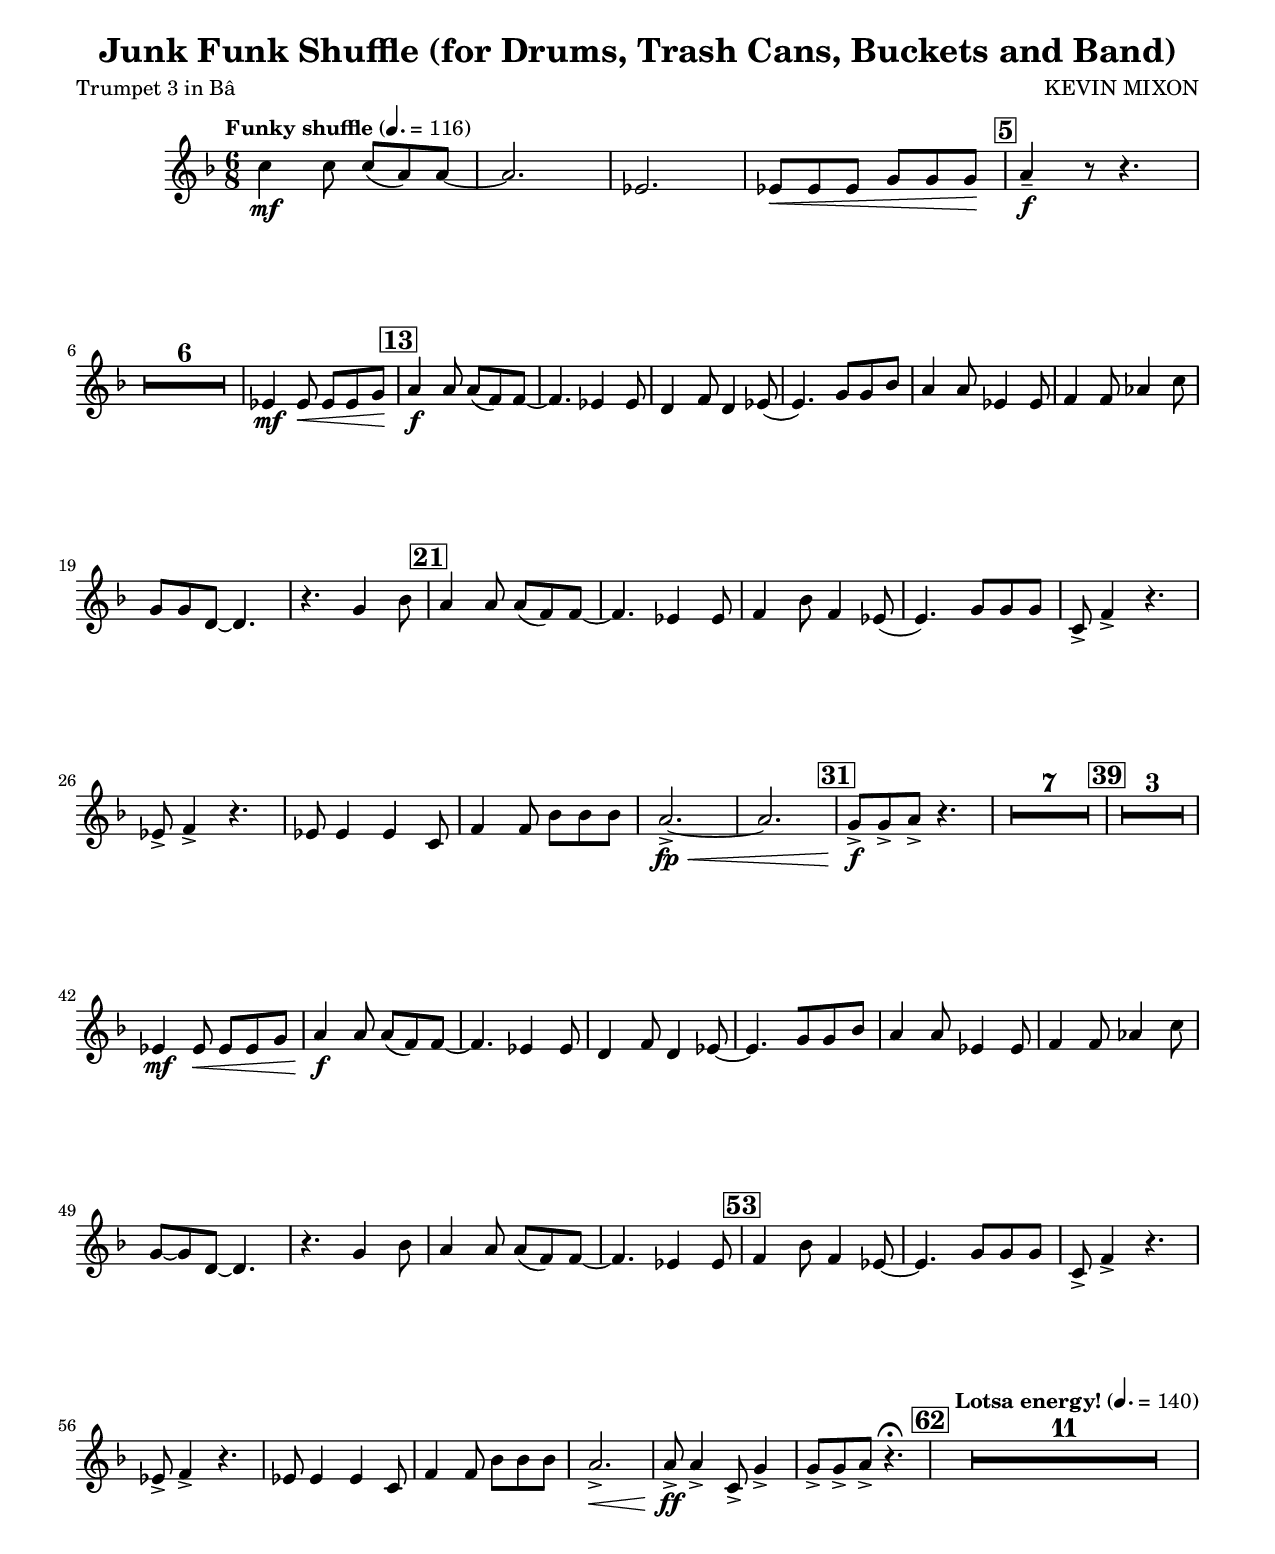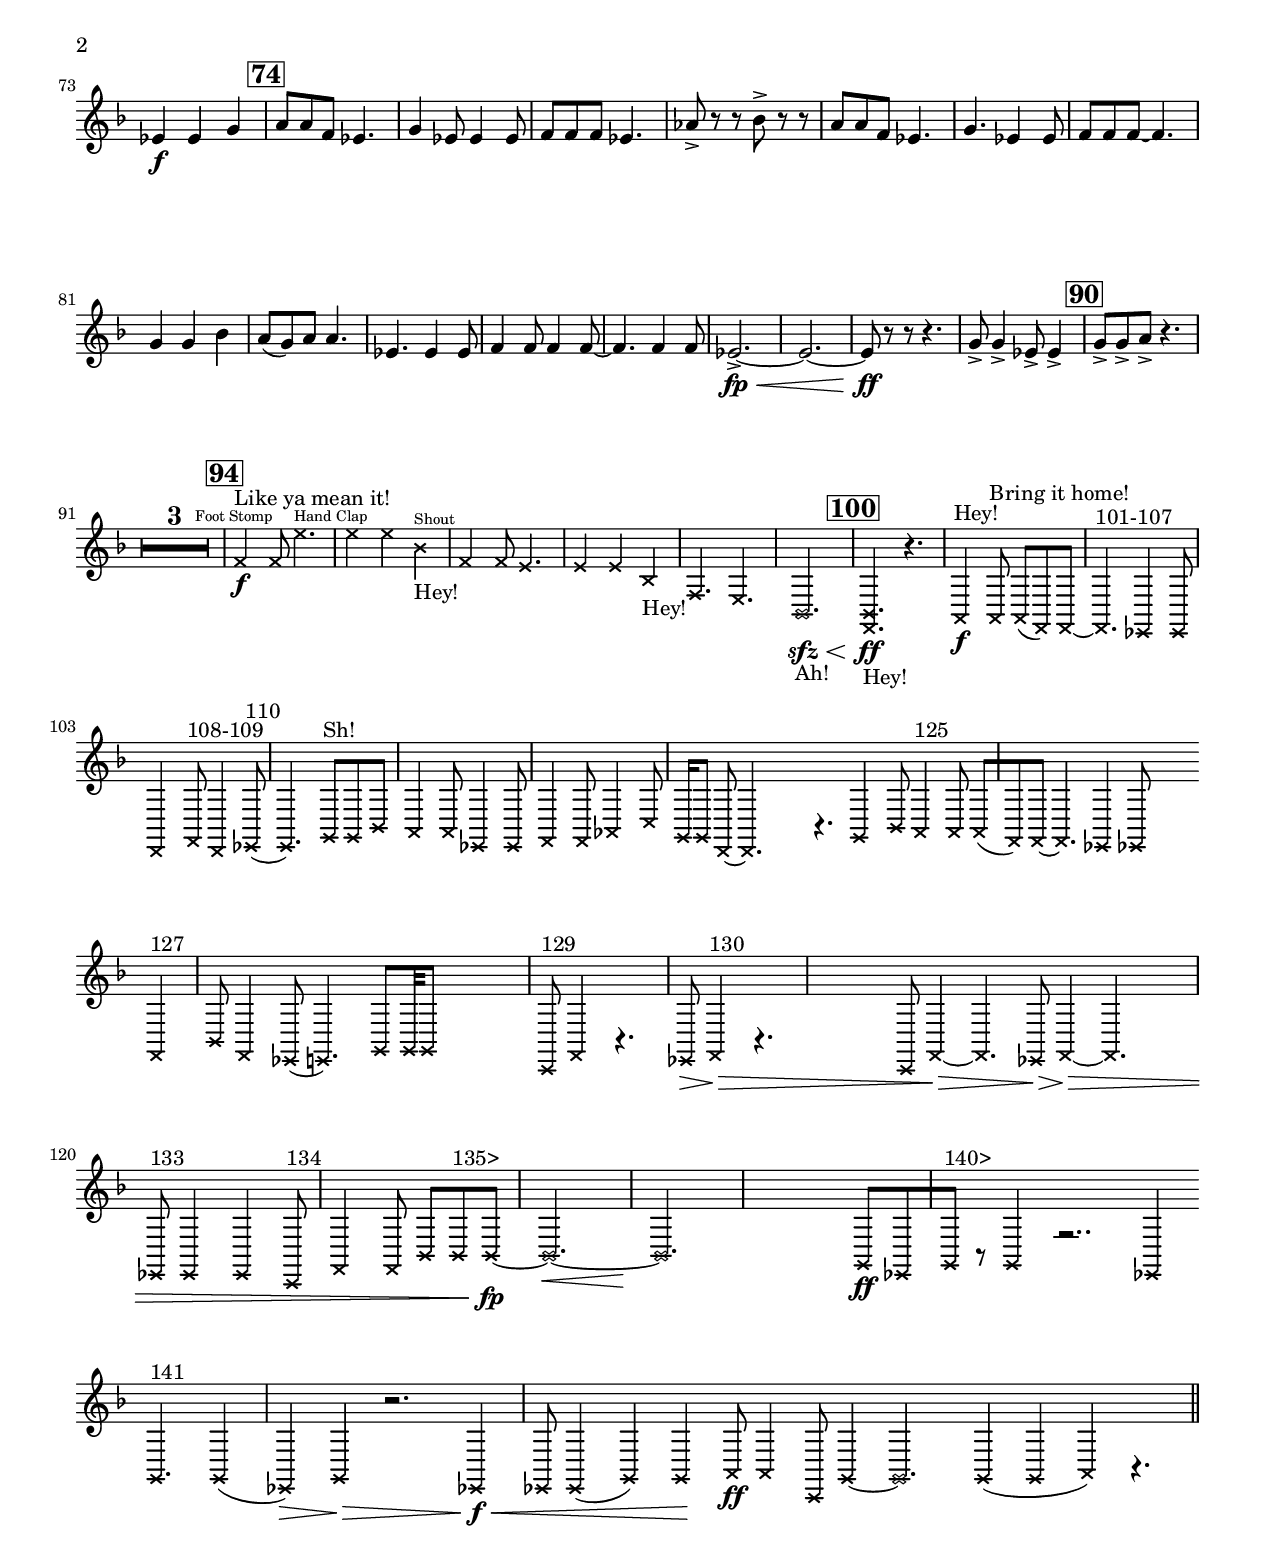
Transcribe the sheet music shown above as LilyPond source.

\version "2.18.2"

\header {
  title = "Junk Funk Shuffle (for Drums, Trash Cans, Buckets and Band)"
  composer = "KEVIN MIXON"
  poet = "Trumpet 3 in Bâ­"
  }

#(set-global-staff-size 18.3084948425)
\paper {
  paper-width = 21.59\cm
  paper-height = 27.94\cm
  top-margin = 1.29\cm
  bottom-margin = 1.29\cm
  left-margin = 1.29\cm
  right-margin = 1.29\cm
}

\score {    
  \layout {
    \context { \Score
      autoBeaming = ##f
    }
  }

{
    \compressFullBarRests
    \override MultiMeasureRest.expand-limit = #2
    % \override Score.BarNumber.stencil = #(make-stencil-boxer 0.1 0.25 ly:text-interface::print)
    \set Score.markFormatter = #format-mark-box-numbers

  \relative c'' {
      \tempo "Funky shuffle" 4. = 116
    \clef "treble" \key f \major \time 6/8 | % 1
    c4 \mf c8 c8 ( [ a8 ) a8 ~ ] | % 2
    a2. | % 3
    es2. | % 4
    es8 \< [ es8 es8 ] g8 [ g8 g8 \! ] | % 5
    \mark #5
    a4-- \f b8 \rest b4. \rest \break | % 6
    R2.*6 |
    es,4 \mf es8 \< es8 [ es8 g8 \! ] | % 7
    \mark #13
    a4 \f a8 a8 ( [ f8 ) f8 ~ ] | % 8
    f4. es4 es8 | % 9
    d4 f8 d4 es8 ( | \barNumberCheck #16
    e4. ) g8 [ g8 bes8 ] | % 11
    a4 a8 es4 es8 | % 12
    f4 f8 as4 c8 \break | % 13
    g8 [ g8 d8 ~ ] d4. | % 14
    b'4. \rest g4 bes8 | % 15
    \mark #21
    a4 a8 a8 ( [ f8 ) f8 ~ ] | % 16
    f4. es4 es8 | % 17
    f4 bes8 f4 es8 ( | % 18
    e4. ) g8 [ g8 g8 ] | % 19
    c,8-> f4-> b4. \rest \break | \barNumberCheck #26
    es,8-> f4-> b4. \rest | % 21
    es,8 es4 es4 c8 | % 22
    f4 f8 bes8 [ bes8 bes8 ] | % 23
    a2.->~ \< \fp | % 24
    a2. | % 25
    \mark #31
    g8-> \! \f [ g8-> a8-> ] b4. \rest | % 27
    R2. * 7 |
    \mark #39
    R2. * 3 |
    es,4 \mf es8 \< es8 [ es8 g8 ] | % 28
    a4 \! \f a8 a8 ( [ f8 ) f8 ~ ] | % 29
    f4. es4 es8 | \barNumberCheck #45
    d4 f8 d4 es8~ | % 31
    ees4. [ g8 g bes ] | % 32
    a4 a8 es4 es8 | % 33
    f4 f8 as4 c8 | % 34
    g8~ [ g8 d8~ ] d4. |
    r4. g4 bes8 |
    a4 a8 a8 ( [ f8 ) f8~ ] |
    f4. ees4 ees8 |
    \mark #53
    f4 bes8 f4 ees8~ |
    ees4. g8 [ g g ] |
    c,8-> f4-> r4. |
    es8-> f4-> b4. \rest | % 35
    es,8 es4 es4 c8 | % 36
    f4 f8 bes8 [ bes8 bes8 ] | % 37
    a2.-> \< \! | % 38
    a8-> \ff a4-> c,8-> g'4-> | % 39
    g8-> [ g8-> a8-> ] b4. \rest ^\fermata | \barNumberCheck #62
    \mark #62
    \override Score.MetronomeMark.padding = #3
    \tempo "Lotsa energy!" 4. = 140
    R2. * 11 \pageBreak |
  }

   \relative es' {
    es4 \f es4 g4 | % 2
    \mark #74
    a8 [ a8 f8 ] es4. | % 3
    g4 es8 es4 es8 | % 4
    f8 [ f8 f8 ] es4. | % 5
    as8-> b8 \rest b8 \rest bes8-> b8 \rest b8 \rest | % 6
    a8 [ a8 f8 ] es4. | % 7
    g4. es4 es8 | % 8
    f8 [ f8 f8 ~ ] f4. | % 9
    g4 g4 bes4 | \barNumberCheck #82
    a8 ( [ g8 ) a8 ] a4. | % 11
    es4. es4 es8 | % 12
    f4 f8 f4 f8 ~ | % 13
    f4. f4 f8 | % 14
    es2.~ -> \< \fp | % 15
    es2.~ | % 16
    es8 \! \ff b'8 \rest b8 \rest b4. \rest | % 17
    g8-> g4-> es8-> es4-> | % 18
    \mark #90
    g8-> [ g8-> a8-> ] b4. \rest | % 22

    \override MultiMeasureRest.minimum-length = #12
    R2. * 3 | % 24

    \mark #94
    \xNotesOn
    f4^\markup { \center-align \teeny "Foot Stomp" }^\markup { "Like ya mean it!" } \f f8 e'4.^\markup { \teeny "Hand Clap" } |
    e4 e4 bes4^\markup{ \teeny "Shout" }_"Hey!" |
    f4 f8 e4. |
    e4 e4 bes4_"Hey!" |
    f4. e4. |
    bes2._"Ah!" \sfz \< |
    \mark #100
    <f bes>4._"Hey!" \ff \! r4. |
    a4 \f ^"Hey!" a8 ^"Bring it home!" a8 ( [ f8 ) f8 ~ ] | \barNumberCheck #98
    f4. ^"101-107" es4 es8 | % 31
    d4 f8 ^"108-109" d4 es8 ^"110" ( | % 32
    e4. ) g8 ^"Sh!" [ g8 bes8 ] | % 33
    a4 a8 es4 es8 | % 34
    f4 f8 as4 c8 | % 35
    g16 [ g8 ] d8 ~ d4. s16*5 | % 36
    b'4. \rest g4 bes8 | % 37
    a4 ^"125" a8 a8 ( [ f8 ) f8 ~ ] | % 38
    f4. es4 es8 s4 \break | % 39
    f4 ^"127" bes8 f4 es8 ( | \barNumberCheck #40
    e4. ) g8 [ g32 [ g8 ] s32*11 | % 41
    c,8 ^"129" f4 b4. \rest | % 42
    es,8 \> \! f4 ^"130" \> \! b4. \rest s4*5 | % 44
    c,8 f4 \> \! ~ f4. | % 45
    es8 \> \! f4 \> \! ~ f4. s4 \break | % 46
    es8 ^"133" es4 es4 c8 ^"134" | % 47
    f4 f8 bes8 [ bes8 ^"135>" bes8 \fp ~ ] | % 48
    bes2. \< ~ | % 49
    bes2. \! s4*5 | % 51
    g8 \ff \ff [ es8 g8 ^"140>" ] b8 \rest g4 f'2.. \rest es,4 \break | % 52
    g4. ^"141" g4 ( es4 \> \! ) g4 \> \! | % 53
    r2. | % 54
    es4 \f \< es8 es4 ( g4 ) g4 \! | % 55
    a8 \ff a4 c,8 \> \! g'4 ~ | % 56
    g2. | % 57
    g4 ( g4 \> \! a4 ) b4. \rest \bar "||"
  }
}
}